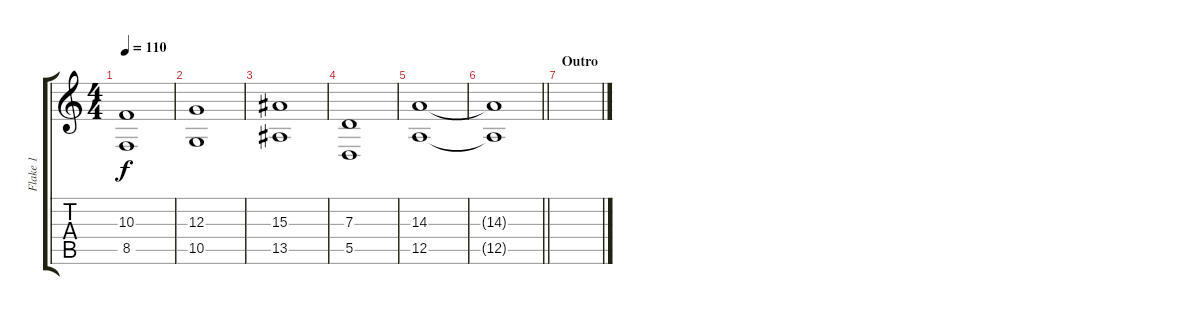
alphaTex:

\track ("Flake 1" "Flake 1") {instrument fx1rain}
\staff {score tabs}
\tuning (E4 B3 G3 D3 A2 D2) {hide}
\ts (4 4)
\tempo 110
\clef g2
\ks c
(10.3{t} 8.5{t}).1{dy f} |
(12.3 10.5).1 |
(15.3 13.5).1 |
(7.3 5.5).1 |
(14.3 12.5).1 |
\barLineRight lightlight
(14.3{t} 12.5{t}).1 |
\section ("" "Outro")
